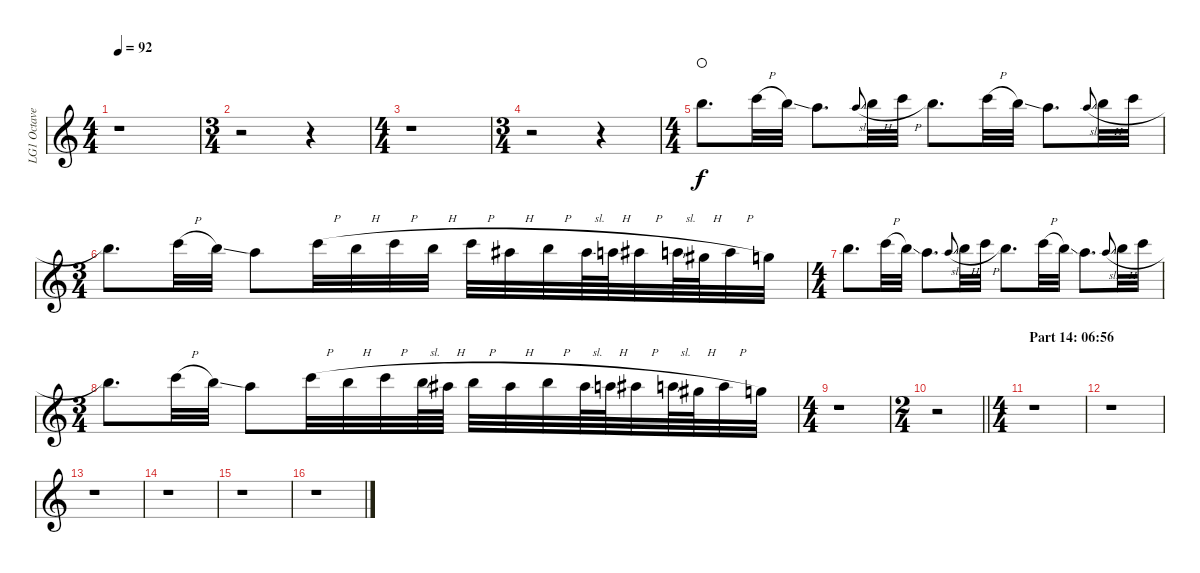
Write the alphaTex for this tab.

\track ("LG1 Octave Pedal (Ignore Me)" "LG1 Octave") {instrument overdrivenguitar}
\staff {score}
\tuning (E5 B4 G4 D4 A3 E3) {hide}
\ts (4 4)
\tempo 92
\clef g2
\ks c
r.1{dy f} |
\ts (3 4)
r.2 r.4 |
\ts (4 4)
r.1 |
\ts (3 4)
r.2 r.4 |
\ts (4 4)
4.3.8{d waho} 5.3{h}.32 4.3{ss}.32 2.3.8{d} 2.3{sl}.8{gr onbeat} 4.3{h}.32 5.3{h}.32 4.3.8{d} 5.3{h}.32 4.3{ss}.32 2.3.8{d} 2.3{sl}.8{gr onbeat} 4.3{h}.32 5.3{h}.32 |
\ts (3 4)
4.3.8{d} 5.3{h}.32 4.3{ss}.32 2.3.8 5.3{h}.32 4.3{h}.32 5.3{h}.32 4.3{h}.32 5.3{h}.32 3.3{h}.32 4.3{h}.32 3.3{sl}.64 2.3{h}.64 3.3{h}.32 2.3{sl}.64 1.3{h}.64 2.3{h}.32 0.3.32 |
\ts (4 4)
4.3.8{d} 5.3{h}.32 4.3{ss}.32 2.3.8{d} 2.3{sl}.8{gr onbeat} 4.3{h}.32 5.3{h}.32 4.3.8{d} 5.3{h}.32 4.3{ss}.32 2.3.8{d} 2.3{sl}.8{gr onbeat} 4.3{h}.32 5.3{h}.32 |
\ts (3 4)
4.3.8{d} 5.3{h}.32 4.3{ss}.32 2.3.8 5.3{h}.32 4.3{h}.32 5.3{h}.32 4.3{sl}.64 3.3{h}.64 4.3{h}.32 3.3{h}.32 4.3{h}.32 3.3{sl}.64 2.3{h}.64 3.3{h}.32 2.3{sl}.64 1.3{h}.64 2.3{h}.32 0.3.32 |
\ts (4 4)
r.1 |
\ts (2 4)
\barLineRight lightlight
r.2 |
\ts (4 4)
\section ("" "Part 14: 06:56")
r.1 |
r.1 |
r.1 |
r.1 |
r.1 |
r.1
